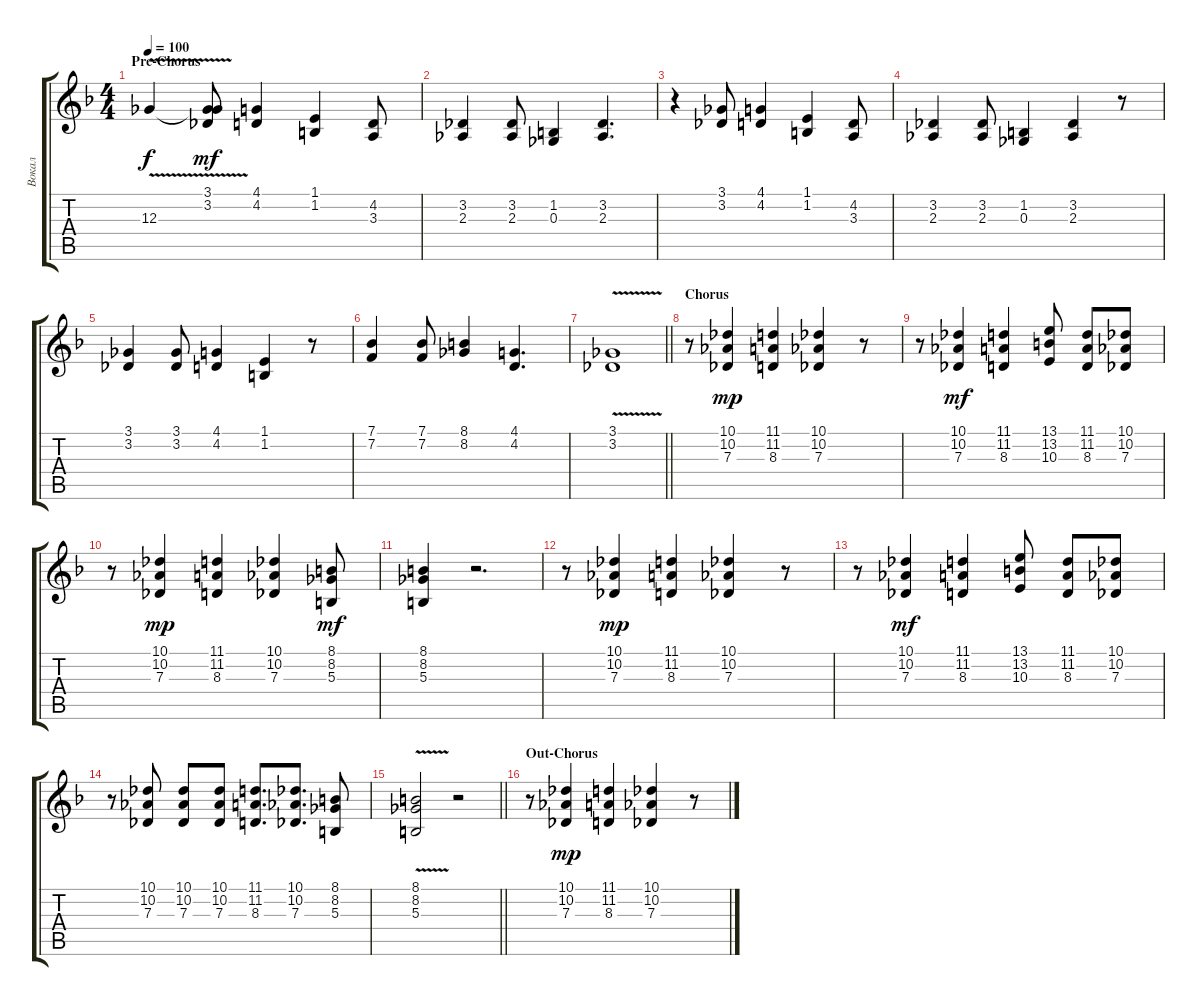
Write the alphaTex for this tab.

\track ("Вокал" "Вокал") {instrument trumpet}
\staff {score tabs}
\tuning (Eb4 Bb3 Gb3 Db3 Ab2 Eb2) {hide}
\ts (4 4)
\section ("" "Pre-Chorus")
\tempo 100
\clef g2
\ks dminor
12.3{v}.4{dy f} (3.1 3.2 12.3{t}).8{dy mf} (4.1 4.2).4 (1.1 1.2).4 (4.2 3.3).8 |
(3.2 2.3).4 (3.2 2.3).8 (1.2 0.3).4 (3.2 2.3).4{d} |
r.4 (3.1 3.2).8 (4.1 4.2).4 (1.1 1.2).4 (4.2 3.3).8 |
(3.2 2.3).4 (3.2 2.3).8 (1.2 0.3).4 (3.2 2.3).4 r.8 |
(3.1 3.2).4 (3.1 3.2).8 (4.1 4.2).4 (1.1 1.2).4 r.8 |
(7.1 7.2).4 (7.1 7.2).8 (8.1 8.2).4 (4.1 4.2).4{d} |
\barLineRight lightlight
(3.1{v} 3.2).1 |
\section ("" "Chorus")
r.8 (10.1 10.2 7.3).4{dy mp} (11.1 11.2 8.3).4 (10.1 10.2 7.3).4 r.8 |
r.8 (10.1 10.2 7.3).4{dy mf} (11.1 11.2 8.3).4 (13.1 13.2 10.3).8 (11.1 11.2 8.3).8 (10.1 10.2 7.3).8 |
r.8 (10.1 10.2 7.3).4{dy mp} (11.1 11.2 8.3).4 (10.1 10.2 7.3).4 (8.1 8.2 5.3).8{dy mf} |
(8.1 8.2 5.3).4 r.2{d} |
r.8 (10.1 10.2 7.3).4{dy mp} (11.1 11.2 8.3).4 (10.1 10.2 7.3).4 r.8 |
r.8 (10.1 10.2 7.3).4{dy mf} (11.1 11.2 8.3).4 (13.1 13.2 10.3).8 (11.1 11.2 8.3).8 (10.1 10.2 7.3).8 |
r.8 (10.1 10.2 7.3).8 (10.1 10.2 7.3).8 (10.1 10.2 7.3).8 (11.1 11.2 8.3).8{d} (10.1 10.2 7.3).8{d} (8.1 8.2 5.3).8 |
\barLineRight lightlight
(8.1{v} 8.2 5.3{v}).2 r.2 |
\section ("" "Out-Chorus")
r.8 (10.1 10.2 7.3).4{dy mp} (11.1 11.2 8.3).4 (10.1 10.2 7.3).4 r.8
